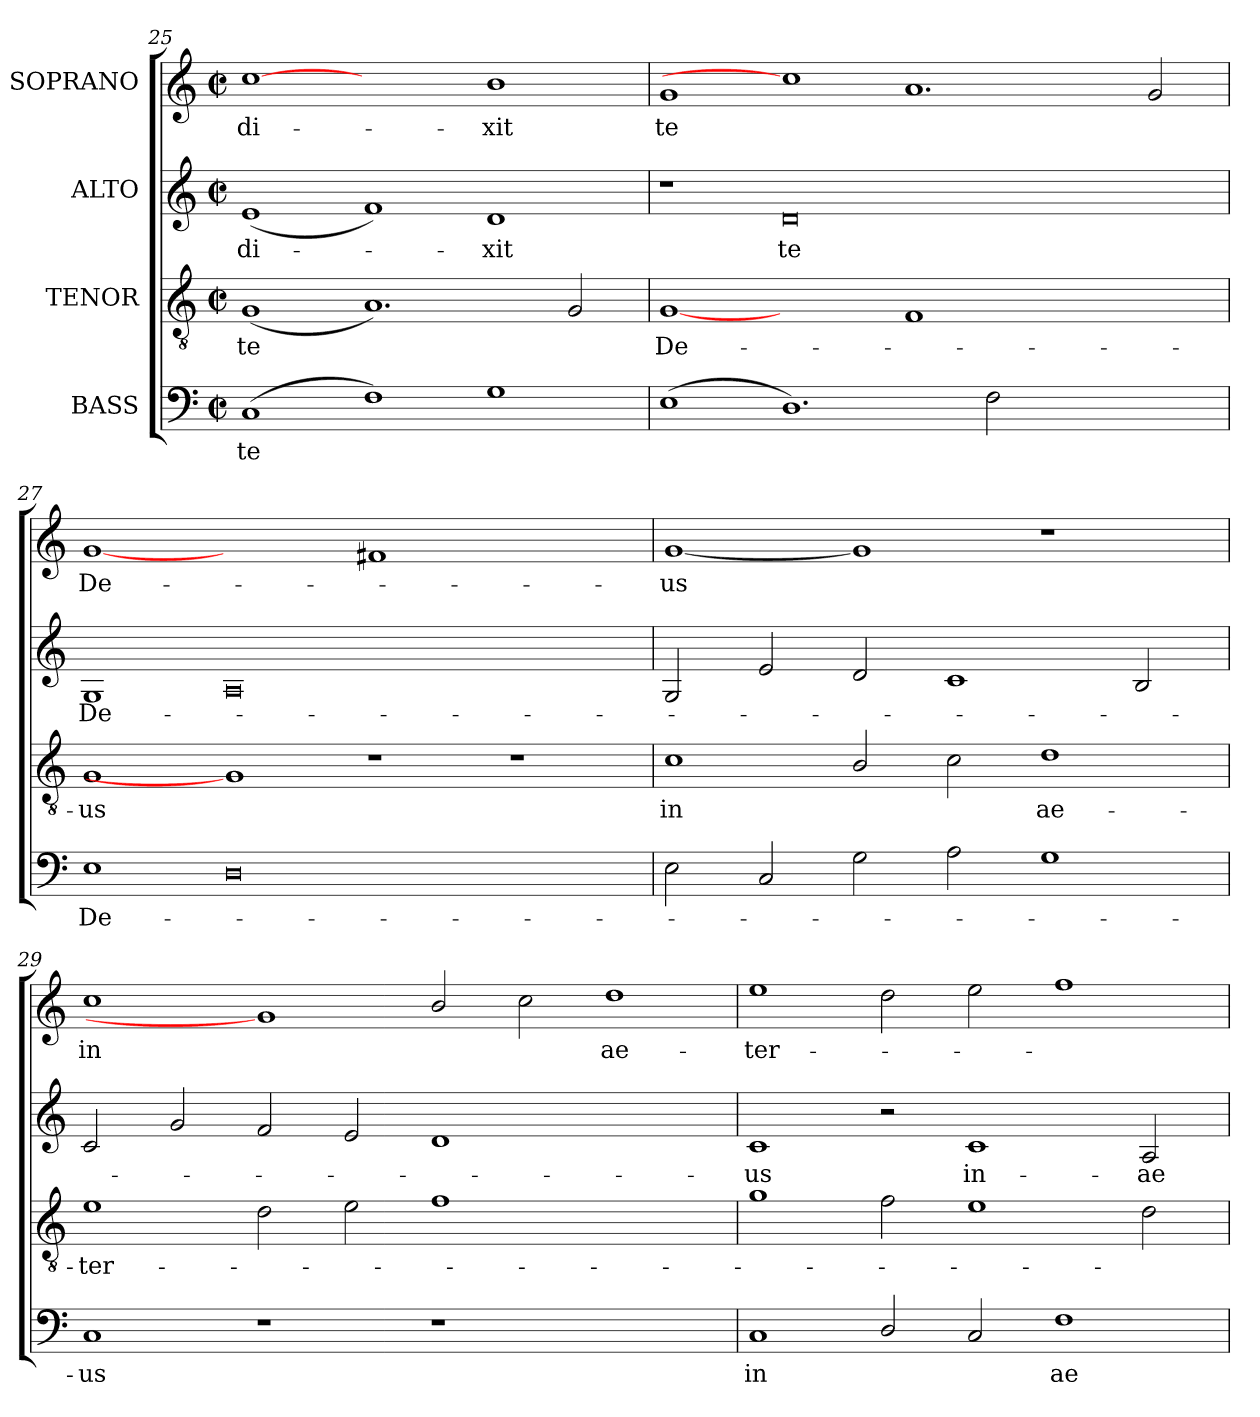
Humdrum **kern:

**kern	**text	**kern	**text	**kern	**text	**kern	**text
*part4	*part4	*part3	*part3	*part2	*part2	*part1	*part1
*staff4	*staff4	*staff3	*staff3	*staff2	*staff2	*staff1	*staff1
*I"BASS	*	*I"TENOR	*	*I"ALTO	*	*I"SOPRANO	*
*clefF4	*	*clefGv2	*	*clefG2	*	*clefG2	*
*k[]	*	*k[]	*	*k[]	*	*k[]	*
*C:	*	*C:	*	*C:	*	*C:	*
*M2/2	*	*M2/2	*	*M2/2	*	*M2/2	*
*met(c|)	*	*met(c|)	*	*met(c|)	*	*met(c|)	*
=25	=25	=25	=25	=25	=25	=25	=25
!	!LO:LY:b	!	!LO:LY:b	!	!LO:LY:b	!	!LO:LY:b:rj
(>1C	te	(>1G	te	(>1e	-di-	[1cc	-di-
1F)	.	1.A)	.	1f)	.	1ryy	.
!	!	!	!	!	!LO:LY:b	!	!LO:LY:b
1G	.	.	.	1d	-xit	1b	-xit
.	.	2G/	.	.	.	.	.
!!LO:LB:g=z
=26	=26	=26	=26	=26	=26	=26	=26
!	!	!	!LO:LY:b	!	!	!	!LO:LY:b
(>1E	.	[1G	De-	1r	.	1g	te
!	!	!	!	!	!LO:LY:b:rj	!	!
1.D)	.	1ryy	.	0d	te	1cc]	.
.	.	1F	.	.	.	1.a	.
2F\	.	.	.	.	.	.	.
1ryy	.	1ryy	.	1ryy	.	.	.
.	.	.	.	.	.	2g/	.
=27	=27	=27	=27	=27	=27	=27	=27
!	!LO:LY:b	!	!LO:LY:b	!	!LO:LY:b	!	!LO:LY:b
1E	De-	1G	-us	1G	De-	[1g	De-
0D	.	1G]	.	0A	.	1ryy	.
.	.	1r	.	.	.	1f#X	.
1ryy	.	1r	.	1ryy	.	1ryy	.
=28	=28	=28	=28	=28	=28	=28	=28
!	!	!	!LO:LY:b	!	!	!	!LO:LY:b:rj
2E\	.	1c	in	2G/	.	[1g	-us
2C/	.	.	.	2e/	.	.	.
2G\	.	2B/	.	2d/	.	1g]	.
2A\	.	2c\	.	1c	.	.	.
!	!	!	!LO:LY:b	!	!	!	!
1G	.	1d	ae-	.	.	1r	.
.	.	.	.	2B/	.	.	.
!!LO:PB:g=z
=29	=29	=29	=29	=29	=29	=29	=29
!	!LO:LY:b:rj	!	!LO:LY:b	!	!	!	!LO:LY:b
1C	-us	1e	-ter-	2c/	.	1cc	in
.	.	.	.	2g/	.	.	.
1r	.	2d\	.	2f/	.	1g]	.
.	.	2e\	.	2e/	.	.	.
1r	.	1f	.	1d	.	2b/	.
.	.	.	.	.	.	2cc\	.
!	!	!	!	!	!	!	!LO:LY:b
1ryy	.	1ryy	.	1ryy	.	1dd	ae-
=30	=30	=30	=30	=30	=30	=30	=30
!	!LO:LY:b	!	!	!	!LO:LY:b	!	!LO:LY:b
1C	in	1g	.	1c	-us	1ee	-ter-
2D/	.	2f\	.	2r	.	2dd\	.
!	!	!	!	!	!LO:LY:b	!	!
2C/	.	1e	.	1c	in-	2ee\	.
!	!LO:LY:b	!	!	!	!	!	!
1F	ae-	.	.	.	.	1ff	.
!	!	!	!	!	!LO:LY:b	!	!
.	.	2d\	.	2A/	-ae-	.	.
=	=	=	=	=	=	=	=
*-	*-	*-	*-	*-	*-	*-	*-
